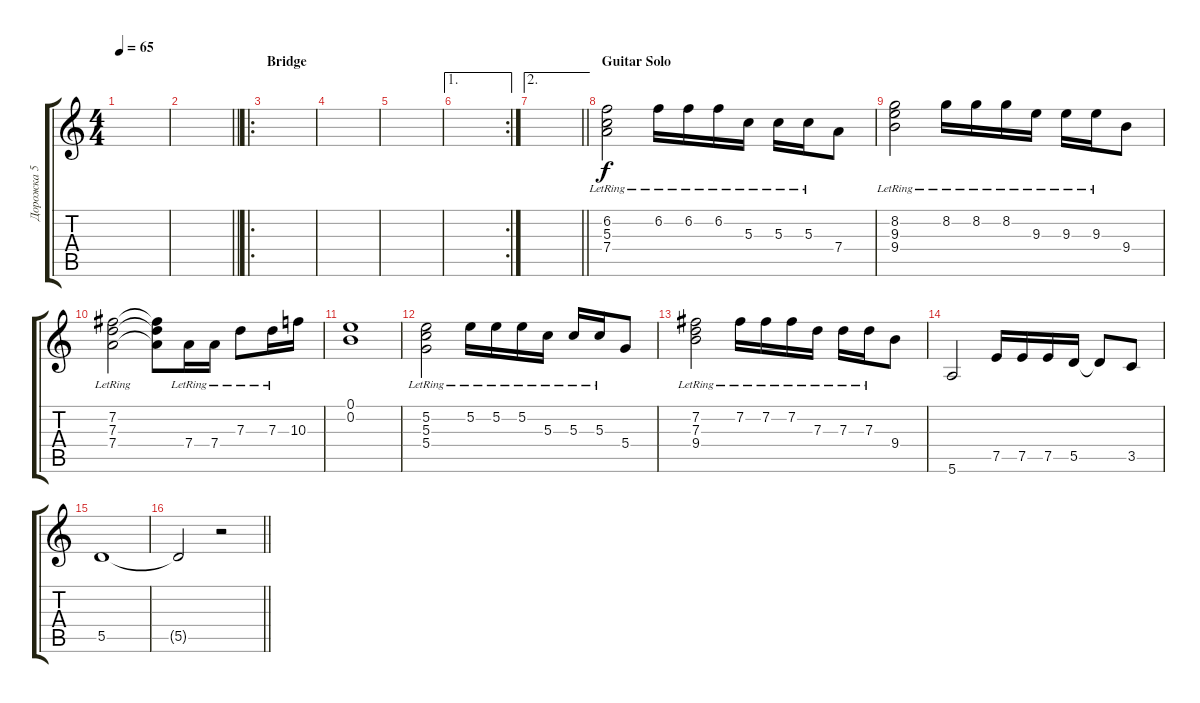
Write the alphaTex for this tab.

\track ("Дорожка 5" "Дорожка 5") {instrument distortionguitar}
\staff {score tabs}
\tuning (E4 B3 G3 D3 A2 E2) {hide}
\ts (4 4)
\tempo 65
\clef g2
\ks c
|
\barLineRight lightlight
|
\ro
\section ("" "Bridge")
|
|
|
\ae 1
\rc 2
|
\ae 2
\barLineRight lightlight
|
\section ("" "Guitar Solo")
(6.2{lr} 5.3 7.4).2 6.2{lr}.16 6.2{lr}.16 6.2{lr}.16 5.3{lr}.16 5.3{lr}.16 5.3{lr}.16 7.4.8 |
(8.2 9.3{lr} 9.4).2 8.2{lr}.16 8.2{lr}.16 8.2{lr}.16 9.3{lr}.16 9.3{lr}.16 9.3{lr}.16 9.4.8 |
(7.2 7.3{lr} 7.4).2 (7.2{t} 7.3{t} 7.4{t}).8 7.4{lr}.16 7.4{lr}.16 7.3{lr}.8 7.3{lr}.16 10.3.16 |
(0.1 0.2).1 |
(5.2 5.3 5.4{lr}).2 5.2{lr}.16 5.2{lr}.16 5.2{lr}.16 5.3{lr}.16 5.3{lr}.16 5.3{lr}.16 5.4.8 |
(7.2{lr} 7.3 9.4).2 7.2{lr}.16 7.2{lr}.16 7.2{lr}.16 7.3{lr}.16 7.3{lr}.16 7.3{lr}.16 9.4.8 |
5.6.2 7.5.16 7.5.16 7.5.16 5.5.16 5.5{t}.8 3.5.8 |
5.5.1 |
\barLineRight lightlight
5.5{t}.2{volume 0} r.2
